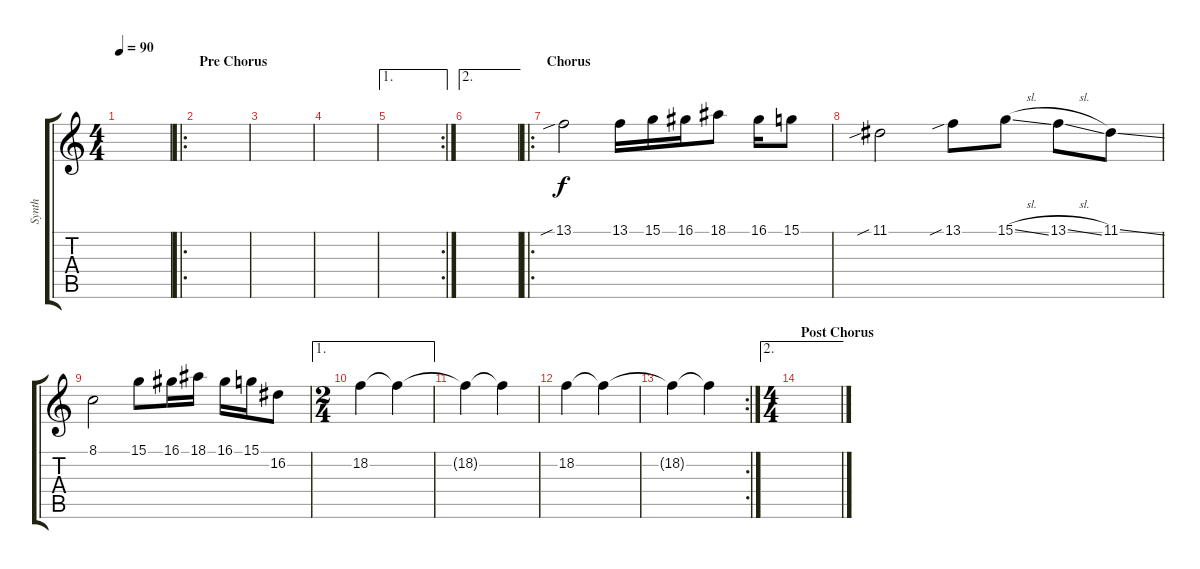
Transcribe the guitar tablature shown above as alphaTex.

\track ("Synth" "Synth") {instrument lead1square}
\staff {score tabs}
\tuning (E4 B3 G3 D3 A2 E2) {hide}
\ts (4 4)
\tempo 90
\clef g2
\ks c
|
\ro
\section ("" "Pre Chorus")
|
|
|
\ae 1
\rc 2
|
\ae 2
|
\ro
\section ("" "Chorus")
13.1{sib}.2 13.1.16 15.1.16 16.1.16 18.1.8 16.1.16 15.1.8 |
11.1{sib}.2 13.1{sib}.8 15.1{sl}.8 13.1{sl}.8 11.1{ss}.8 |
8.1.2 15.1.8 16.1.16 18.1.16 16.1.16 15.1.16 16.2.8 |
\ae 1
\ts (2 4)
18.2.4 18.2{t}.4 |
18.2{t}.4 18.2{t}.4 |
18.2.4 18.2{t}.4 |
\rc 2
18.2{t}.4 18.2{t}.4 |
\ae 2
\ts (4 4)
\section ("" "Post Chorus")
